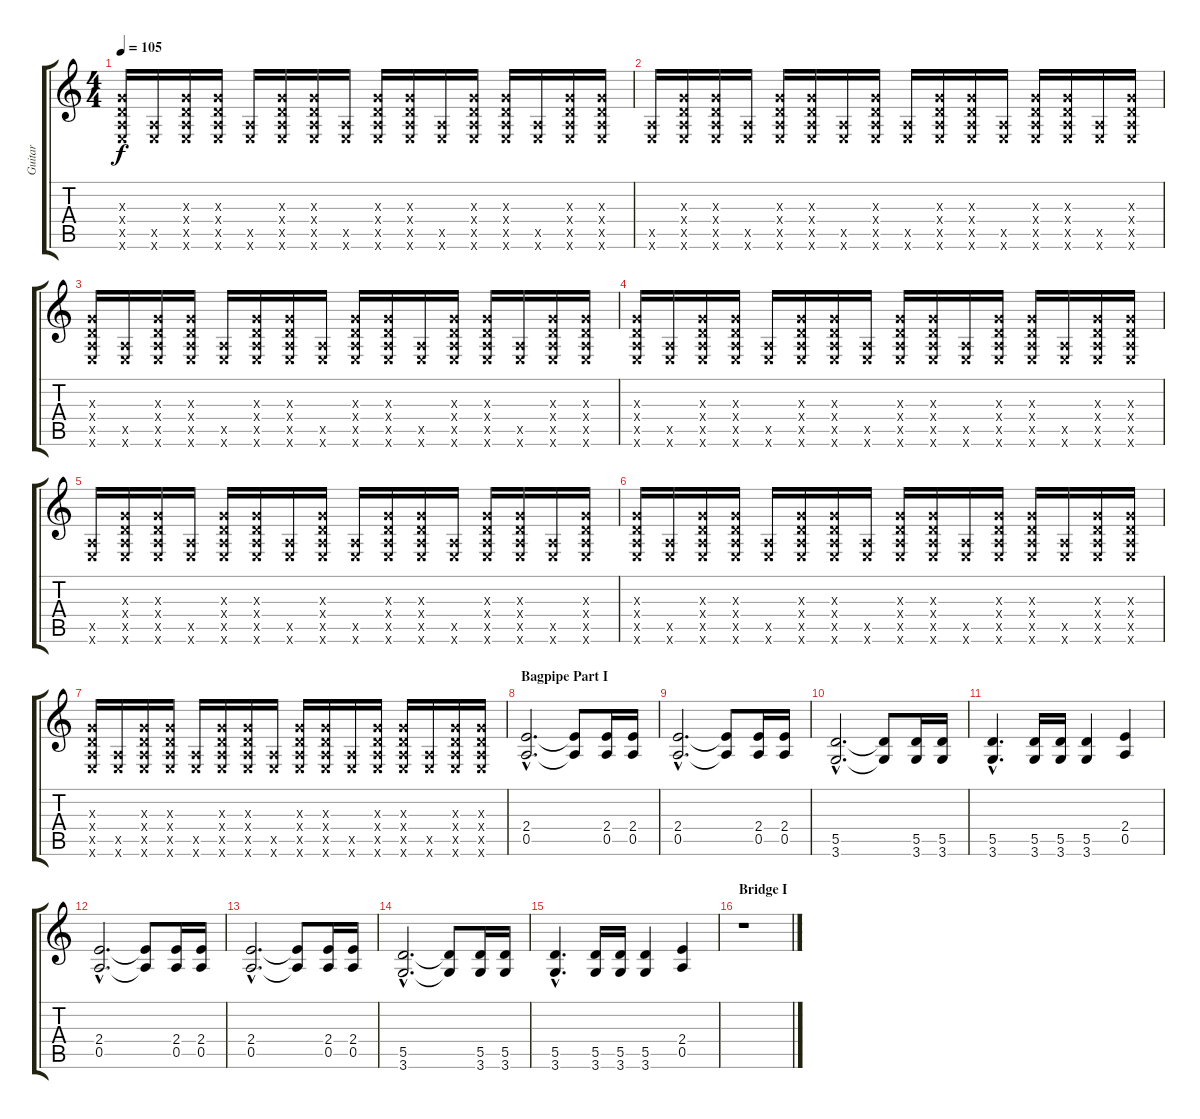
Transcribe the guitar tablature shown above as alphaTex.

\track ("Guitar" "Guitar") {instrument distortionguitar}
\staff {score tabs}
\tuning (E4 B3 G3 D3 A2 E2) {hide}
\ts (4 4)
\tempo 105
\clef g2
\ks c
(0.3{x} 0.4{x} 0.5{x} 0.6{x}).16{dy f} (0.5{x} 0.6{x}).16 (0.3{x} 0.4{x} 0.5{x} 0.6{x}).16 (0.3{x} 0.4{x} 0.5{x} 0.6{x}).16 (0.5{x} 0.6{x}).16 (0.3{x} 0.4{x} 0.5{x} 0.6{x}).16 (0.3{x} 0.4{x} 0.5{x} 0.6{x}).16 (0.5{x} 0.6{x}).16 (0.3{x} 0.4{x} 0.5{x} 0.6{x}).16 (0.3{x} 0.4{x} 0.5{x} 0.6{x}).16 (0.5{x} 0.6{x}).16 (0.3{x} 0.4{x} 0.5{x} 0.6{x}).16 (0.3{x} 0.4{x} 0.5{x} 0.6{x}).16 (0.5{x} 0.6{x}).16 (0.3{x} 0.4{x} 0.5{x} 0.6{x}).16 (0.3{x} 0.4{x} 0.5{x} 0.6{x}).16 |
(0.5{x} 0.6{x}).16 (0.3{x} 0.4{x} 0.5{x} 0.6{x}).16 (0.3{x} 0.4{x} 0.5{x} 0.6{x}).16 (0.5{x} 0.6{x}).16 (0.3{x} 0.4{x} 0.5{x} 0.6{x}).16 (0.3{x} 0.4{x} 0.5{x} 0.6{x}).16 (0.5{x} 0.6{x}).16 (0.3{x} 0.4{x} 0.5{x} 0.6{x}).16 (0.5{x} 0.6{x}).16 (0.3{x} 0.4{x} 0.5{x} 0.6{x}).16 (0.3{x} 0.4{x} 0.5{x} 0.6{x}).16 (0.5{x} 0.6{x}).16 (0.3{x} 0.4{x} 0.5{x} 0.6{x}).16 (0.3{x} 0.4{x} 0.5{x} 0.6{x}).16 (0.5{x} 0.6{x}).16 (0.3{x} 0.4{x} 0.5{x} 0.6{x}).16 |
(0.3{x} 0.4{x} 0.5{x} 0.6{x}).16 (0.5{x} 0.6{x}).16 (0.3{x} 0.4{x} 0.5{x} 0.6{x}).16 (0.3{x} 0.4{x} 0.5{x} 0.6{x}).16 (0.5{x} 0.6{x}).16 (0.3{x} 0.4{x} 0.5{x} 0.6{x}).16 (0.3{x} 0.4{x} 0.5{x} 0.6{x}).16 (0.5{x} 0.6{x}).16 (0.3{x} 0.4{x} 0.5{x} 0.6{x}).16 (0.3{x} 0.4{x} 0.5{x} 0.6{x}).16 (0.5{x} 0.6{x}).16 (0.3{x} 0.4{x} 0.5{x} 0.6{x}).16 (0.3{x} 0.4{x} 0.5{x} 0.6{x}).16 (0.5{x} 0.6{x}).16 (0.3{x} 0.4{x} 0.5{x} 0.6{x}).16 (0.3{x} 0.4{x} 0.5{x} 0.6{x}).16 |
(0.3{x} 0.4{x} 0.5{x} 0.6{x}).16 (0.5{x} 0.6{x}).16 (0.3{x} 0.4{x} 0.5{x} 0.6{x}).16 (0.3{x} 0.4{x} 0.5{x} 0.6{x}).16 (0.5{x} 0.6{x}).16 (0.3{x} 0.4{x} 0.5{x} 0.6{x}).16 (0.3{x} 0.4{x} 0.5{x} 0.6{x}).16 (0.5{x} 0.6{x}).16 (0.3{x} 0.4{x} 0.5{x} 0.6{x}).16 (0.3{x} 0.4{x} 0.5{x} 0.6{x}).16 (0.5{x} 0.6{x}).16 (0.3{x} 0.4{x} 0.5{x} 0.6{x}).16 (0.3{x} 0.4{x} 0.5{x} 0.6{x}).16 (0.5{x} 0.6{x}).16 (0.3{x} 0.4{x} 0.5{x} 0.6{x}).16 (0.3{x} 0.4{x} 0.5{x} 0.6{x}).16 |
(0.5{x} 0.6{x}).16 (0.3{x} 0.4{x} 0.5{x} 0.6{x}).16 (0.3{x} 0.4{x} 0.5{x} 0.6{x}).16 (0.5{x} 0.6{x}).16 (0.3{x} 0.4{x} 0.5{x} 0.6{x}).16 (0.3{x} 0.4{x} 0.5{x} 0.6{x}).16 (0.5{x} 0.6{x}).16 (0.3{x} 0.4{x} 0.5{x} 0.6{x}).16 (0.5{x} 0.6{x}).16 (0.3{x} 0.4{x} 0.5{x} 0.6{x}).16 (0.3{x} 0.4{x} 0.5{x} 0.6{x}).16 (0.5{x} 0.6{x}).16 (0.3{x} 0.4{x} 0.5{x} 0.6{x}).16 (0.3{x} 0.4{x} 0.5{x} 0.6{x}).16 (0.5{x} 0.6{x}).16 (0.3{x} 0.4{x} 0.5{x} 0.6{x}).16 |
(0.3{x} 0.4{x} 0.5{x} 0.6{x}).16 (0.5{x} 0.6{x}).16 (0.3{x} 0.4{x} 0.5{x} 0.6{x}).16 (0.3{x} 0.4{x} 0.5{x} 0.6{x}).16 (0.5{x} 0.6{x}).16 (0.3{x} 0.4{x} 0.5{x} 0.6{x}).16 (0.3{x} 0.4{x} 0.5{x} 0.6{x}).16 (0.5{x} 0.6{x}).16 (0.3{x} 0.4{x} 0.5{x} 0.6{x}).16 (0.3{x} 0.4{x} 0.5{x} 0.6{x}).16 (0.5{x} 0.6{x}).16 (0.3{x} 0.4{x} 0.5{x} 0.6{x}).16 (0.3{x} 0.4{x} 0.5{x} 0.6{x}).16 (0.5{x} 0.6{x}).16 (0.3{x} 0.4{x} 0.5{x} 0.6{x}).16 (0.3{x} 0.4{x} 0.5{x} 0.6{x}).16 |
(0.3{x} 0.4{x} 0.5{x} 0.6{x}).16 (0.5{x} 0.6{x}).16 (0.3{x} 0.4{x} 0.5{x} 0.6{x}).16 (0.3{x} 0.4{x} 0.5{x} 0.6{x}).16 (0.5{x} 0.6{x}).16 (0.3{x} 0.4{x} 0.5{x} 0.6{x}).16 (0.3{x} 0.4{x} 0.5{x} 0.6{x}).16 (0.5{x} 0.6{x}).16 (0.3{x} 0.4{x} 0.5{x} 0.6{x}).16 (0.3{x} 0.4{x} 0.5{x} 0.6{x}).16 (0.5{x} 0.6{x}).16 (0.3{x} 0.4{x} 0.5{x} 0.6{x}).16 (0.3{x} 0.4{x} 0.5{x} 0.6{x}).16 (0.5{x} 0.6{x}).16 (0.3{x} 0.4{x} 0.5{x} 0.6{x}).16 (0.3{x} 0.4{x} 0.5{x} 0.6{x}).16 |
\section ("" "Bagpipe Part I")
(2.4{hac} 0.5{hac}).2{d} (2.4{t} 0.5{t}).8 (2.4 0.5).16 (2.4 0.5).16 |
(2.4{hac} 0.5{hac}).2{d} (2.4{t} 0.5{t}).8 (2.4 0.5).16 (2.4 0.5).16 |
(5.5{hac} 3.6{hac}).2{d} (5.5{t} 3.6{t}).8 (5.5 3.6).16 (5.5 3.6).16 |
(5.5{hac} 3.6{hac}).4{d} (5.5 3.6).16 (5.5 3.6).16 (5.5 3.6).4 (2.4 0.5).4 |
(2.4{hac} 0.5{hac}).2{d} (2.4{t} 0.5{t}).8 (2.4 0.5).16 (2.4 0.5).16 |
(2.4{hac} 0.5{hac}).2{d} (2.4{t} 0.5{t}).8 (2.4 0.5).16 (2.4 0.5).16 |
(5.5{hac} 3.6{hac}).2{d} (5.5{t} 3.6{t}).8 (5.5 3.6).16 (5.5 3.6).16 |
(5.5{hac} 3.6{hac}).4{d} (5.5 3.6).16 (5.5 3.6).16 (5.5 3.6).4 (2.4 0.5).4 |
\section ("" "Bridge I")
r.1
